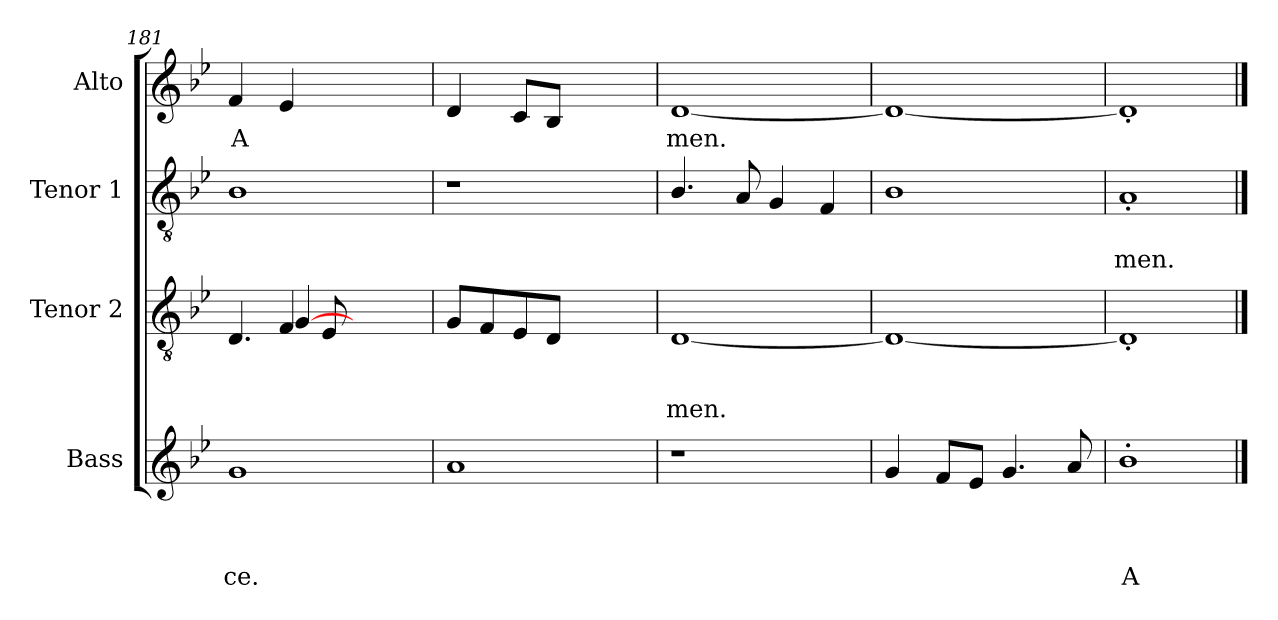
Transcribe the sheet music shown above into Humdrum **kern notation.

**kern	**text	**text	**text	**text	**kern	**text	**text	**text	**kern	**text	**text	**kern	**text
*part4	*part4	*part4	*part4	*part4	*part3	*part3	*part3	*part3	*part2	*part2	*part2	*part1	*part1
*staff4	*staff4	*staff4	*staff4	*staff4	*staff3	*staff3	*staff3	*staff3	*staff2	*staff2	*staff2	*staff1	*staff1
*I"Bass	*	*	*	*	*I"Tenor 2	*	*	*	*I"Tenor 1	*	*	*I"Alto	*
*I'B	*	*	*	*	*I'T2	*	*	*	*I'T1	*	*	*I'A	*
*clefG2	*	*	*	*	*clefGv2	*	*	*	*clefGv2	*	*	*clefG2	*
*ITrd1c2	*	*	*	*	*	*	*	*	*	*	*	*	*
*k[b-e-a-d-]	*	*	*	*	*k[b-e-]	*	*	*	*k[b-e-]	*	*	*k[b-e-]	*
*A-:	*	*	*	*	*B-:	*	*	*	*B-:	*	*	*B-:	*
=181	=181	=181	=181	=181	=181	=181	=181	=181	=181	=181	=181	=181	=181
!	!	!	!	!LO:LY:b:rj	!	!	!	!	!	!	!	!	!LO:LY:b:rj
*	*	*	*	*	*^	*	*	*	*	*	*	*	*
*	*	*	*	*	*	*^	*	*	*	*	*	*	*	*
1f	.	.	.	ce.	4.D/	4ryy	4ryy	.	.	.	1B-	.	.	4f/	A
.	.	.	.	.	.	4F/	[<4G/	.	.	.	.	.	.	4e-/	.
.	.	.	.	.	8E-/	.	.	.	.	.	.	.	.	.	.
.	.	.	.	.	2ryy	2ryy	2ryy	.	.	.	.	.	.	2ryy	.
*	*	*	*	*	*v	*v	*v	*	*	*	*	*	*	*	*
=182	=182	=182	=182	=182	=182	=182	=182	=182	=182	=182	=182	=182	=182
1g	.	.	.	.	8G/L	.	.	.	1r	.	.	4d/	.
.	.	.	.	.	8F/	.	.	.	.	.	.	.	.
.	.	.	.	.	8E-/	.	.	.	.	.	.	8c/L	.
.	.	.	.	.	8D/J	.	.	.	.	.	.	8B-/J	.
.	.	.	.	.	2ryy	.	.	.	.	.	.	2ryy	.
=183	=183	=183	=183	=183	=183	=183	=183	=183	=183	=183	=183	=183	=183
!	!	!	!	!	!	!	!	!LO:LY:b	!	!	!	!	!LO:LY:b
1r	.	.	.	.	[<1D	.	.	men.	4.B-/	.	.	[<1d	men.
.	.	.	.	.	.	.	.	.	8A/	.	.	.	.
.	.	.	.	.	.	.	.	.	4G/	.	.	.	.
.	.	.	.	.	.	.	.	.	4F/	.	.	.	.
=184	=184	=184	=184	=184	=184	=184	=184	=184	=184	=184	=184	=184	=184
4f/	.	.	.	.	1D_	.	.	.	1B-	.	.	1d_	.
8e-/L	.	.	.	.	.	.	.	.	.	.	.	.	.
8d-/J	.	.	.	.	.	.	.	.	.	.	.	.	.
4.f/	.	.	.	.	.	.	.	.	.	.	.	.	.
8g/	.	.	.	.	.	.	.	.	.	.	.	.	.
=185	=185	=185	=185	=185	=185	=185	=185	=185	=185	=185	=185	=185	=185
!	!	!	!	!LO:LY:b	!	!	!	!	!	!	!LO:LY:b	!	!
1a-'>	.	.	.	A	1D'<]	.	.	.	1A'<	.	men.	1d'<]	.
==	==	==	==	==	==	==	==	==	==	==	==	==	==
*-	*-	*-	*-	*-	*-	*-	*-	*-	*-	*-	*-	*-	*-
